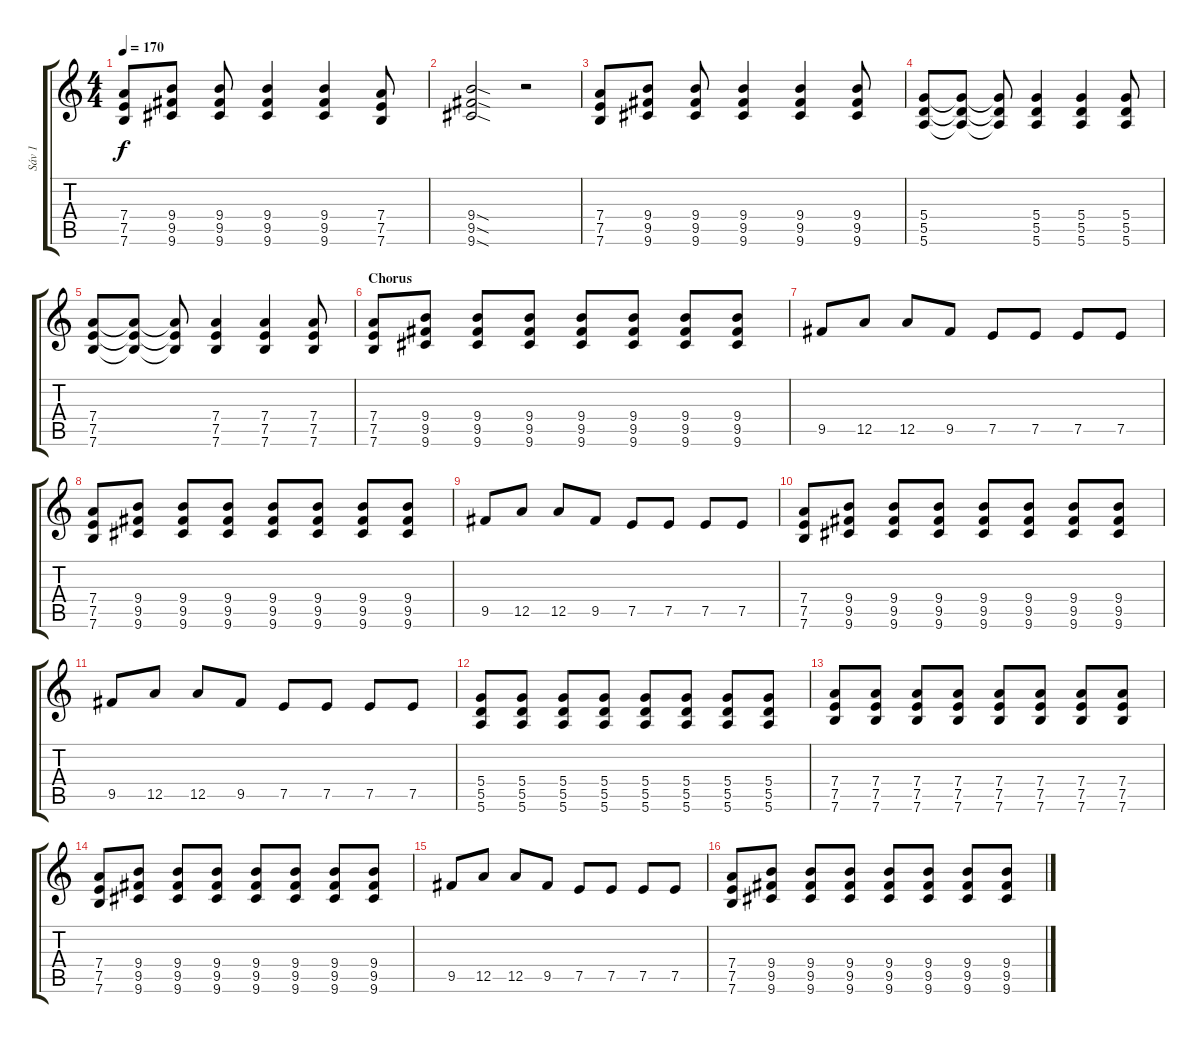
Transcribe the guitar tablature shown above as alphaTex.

\track ("Sáv 1" "Sáv 1") {instrument overdrivenguitar}
\staff {score tabs}
\tuning (E4 B3 G3 D3 A2 E2) {hide}
\ts (4 4)
\tempo 170
\clef g2
\ks c
(7.4 7.5 7.6).8{dy f} (9.4 9.5 9.6).8 (9.4 9.5 9.6).8 (9.4 9.5 9.6).4 (9.4 9.5 9.6).4 (7.4 7.5 7.6).8 |
(9.4{sod} 9.5{sod} 9.6{sod}).2 r.2 |
(7.4 7.5 7.6).8 (9.4 9.5 9.6).8 (9.4 9.5 9.6).8 (9.4 9.5 9.6).4 (9.4 9.5 9.6).4 (9.4 9.5 9.6).8 |
(5.4 5.5 5.6).8 (5.4{t} 5.5{t} 5.6{t}).8 (5.4{t} 5.5{t} 5.6{t}).8 (5.4 5.5 5.6).4 (5.4 5.5 5.6).4 (5.4 5.5 5.6).8 |
(7.4 7.5 7.6).8 (7.4{t} 7.5{t} 7.6{t}).8 (7.4{t} 7.5{t} 7.6{t}).8 (7.4 7.5 7.6).4 (7.4 7.5 7.6).4 (7.4 7.5 7.6).8 |
\section ("" "Chorus")
(7.4 7.5 7.6).8 (9.4 9.5 9.6).8 (9.4 9.5 9.6).8 (9.4 9.5 9.6).8 (9.4 9.5 9.6).8 (9.4 9.5 9.6).8 (9.4 9.5 9.6).8 (9.4 9.5 9.6).8 |
9.5.8 12.5.8 12.5.8 9.5.8 7.5.8 7.5.8 7.5.8 7.5.8 |
(7.4 7.5 7.6).8 (9.4 9.5 9.6).8 (9.4 9.5 9.6).8 (9.4 9.5 9.6).8 (9.4 9.5 9.6).8 (9.4 9.5 9.6).8 (9.4 9.5 9.6).8 (9.4 9.5 9.6).8 |
9.5.8 12.5.8 12.5.8 9.5.8 7.5.8 7.5.8 7.5.8 7.5.8 |
(7.4 7.5 7.6).8 (9.4 9.5 9.6).8 (9.4 9.5 9.6).8 (9.4 9.5 9.6).8 (9.4 9.5 9.6).8 (9.4 9.5 9.6).8 (9.4 9.5 9.6).8 (9.4 9.5 9.6).8 |
9.5.8 12.5.8 12.5.8 9.5.8 7.5.8 7.5.8 7.5.8 7.5.8 |
(5.4 5.5 5.6).8 (5.4 5.5 5.6).8 (5.4 5.5 5.6).8 (5.4 5.5 5.6).8 (5.4 5.5 5.6).8 (5.4 5.5 5.6).8 (5.4 5.5 5.6).8 (5.4 5.5 5.6).8 |
(7.4 7.5 7.6).8 (7.4 7.5 7.6).8 (7.4 7.5 7.6).8 (7.4 7.5 7.6).8 (7.4 7.5 7.6).8 (7.4 7.5 7.6).8 (7.4 7.5 7.6).8 (7.4 7.5 7.6).8 |
(7.4 7.5 7.6).8 (9.4 9.5 9.6).8 (9.4 9.5 9.6).8 (9.4 9.5 9.6).8 (9.4 9.5 9.6).8 (9.4 9.5 9.6).8 (9.4 9.5 9.6).8 (9.4 9.5 9.6).8 |
9.5.8 12.5.8 12.5.8 9.5.8 7.5.8 7.5.8 7.5.8 7.5.8 |
(7.4 7.5 7.6).8 (9.4 9.5 9.6).8 (9.4 9.5 9.6).8 (9.4 9.5 9.6).8 (9.4 9.5 9.6).8 (9.4 9.5 9.6).8 (9.4 9.5 9.6).8 (9.4 9.5 9.6).8
